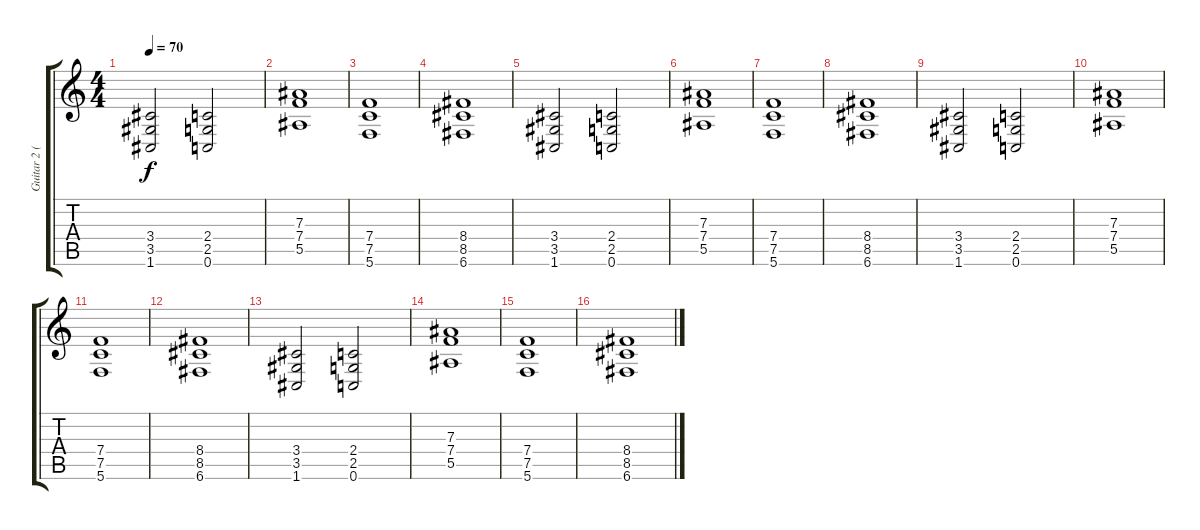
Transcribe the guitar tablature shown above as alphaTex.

\track ("Guitar 2 (Distortion)" "Guitar 2 (") {instrument distortionguitar}
\staff {score tabs}
\tuning (C4 G3 Eb3 Bb2 F2 C2) {hide}
\ts (4 4)
\tempo 70
\clef g2
\ks c
(3.4 3.5 1.6).2{dy f} (2.4 2.5 0.6).2 |
(7.3 7.4 5.5).1 |
(7.4 7.5 5.6).1 |
(8.4 8.5 6.6).1 |
(3.4 3.5 1.6).2{volume 10} (2.4 2.5 0.6).2 |
(7.3 7.4 5.5).1 |
(7.4 7.5 5.6).1 |
(8.4 8.5 6.6).1 |
(3.4 3.5 1.6).2{volume 8} (2.4 2.5 0.6).2 |
(7.3 7.4 5.5).1 |
(7.4 7.5 5.6).1 |
(8.4 8.5 6.6).1 |
(3.4 3.5 1.6).2{volume 4} (2.4 2.5 0.6).2 |
(7.3 7.4 5.5).1 |
(7.4 7.5 5.6).1 |
(8.4 8.5 6.6).1
